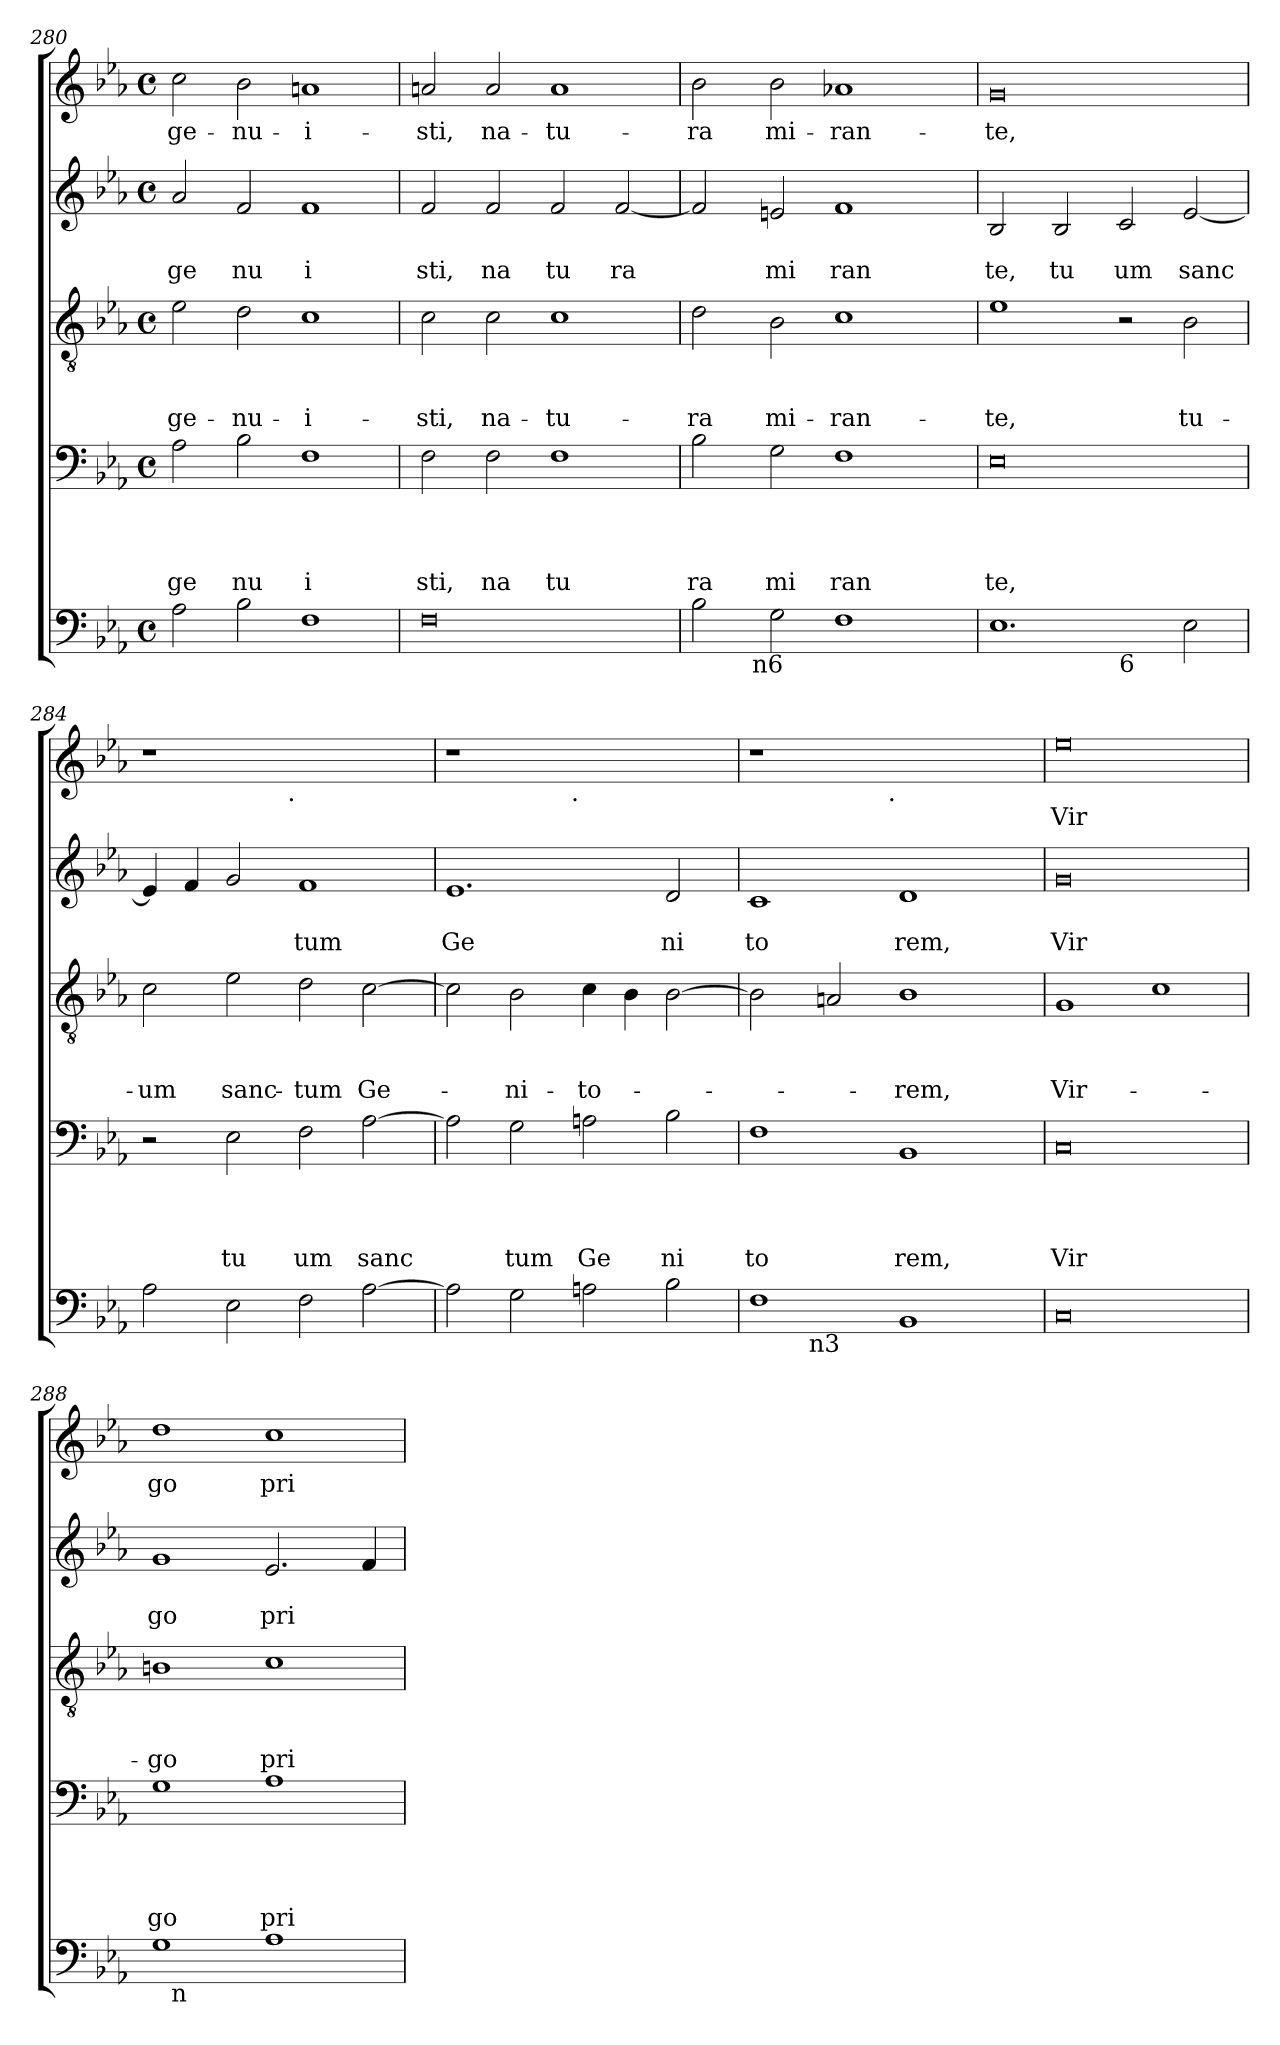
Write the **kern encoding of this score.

**kern	**kern	**text	**text	**text	**text	**kern	**text	**text	**text	**kern	**text	**text	**kern	**text
*part5	*part4	*part4	*part4	*part4	*part4	*part3	*part3	*part3	*part3	*part2	*part2	*part2	*part1	*part1
*staff5	*staff4	*staff4	*staff4	*staff4	*staff4	*staff3	*staff3	*staff3	*staff3	*staff2	*staff2	*staff2	*staff1	*staff1
*clefF4	*clefF4	*	*	*	*	*clefGv2	*	*	*	*clefG2	*	*	*clefG2	*
*	*ITrd-3c-5	*	*	*	*	*ITrd-3c-5	*	*	*	*ITrd-3c-5	*	*	*ITrd-3c-5	*
*k[b-e-a-]	*k[b-e-a-d-]	*	*	*	*	*k[b-e-a-d-]	*	*	*	*k[b-e-a-d-]	*	*	*k[b-e-a-d-]	*
*E-:	*A-:	*	*	*	*	*A-:	*	*	*	*A-:	*	*	*A-:	*
*M4/4	*M4/4	*	*	*	*	*M4/4	*	*	*	*M4/4	*	*	*M4/4	*
*met(c)	*met(c)	*	*	*	*	*met(c)	*	*	*	*met(c)	*	*	*met(c)	*
=280	=280	=280	=280	=280	=280	=280	=280	=280	=280	=280	=280	=280	=280	=280
!	!	!	!	!	!LO:LY:b	!	!	!	!LO:LY:b	!	!	!LO:LY:b	!	!LO:LY:b
2A-\	2d-\	.	.	.	ge	2a-\	.	.	ge-	2dd-/	.	ge	2ff\	ge-
!	!	!	!	!	!LO:LY:b	!	!	!	!LO:LY:b	!	!	!LO:LY:b	!	!LO:LY:b
2B-\	2e-\	.	.	.	nu	2g\	.	.	-nu-	2b-/	.	nu	2ee-\	-nu-
!	!	!	!	!	!LO:LY:b	!	!	!	!LO:LY:b	!	!	!LO:LY:b	!	!LO:LY:b
1F	1B-	.	.	.	i	1f	.	.	-i-	1b-	.	i	1ddn	-i-
=281	=281	=281	=281	=281	=281	=281	=281	=281	=281	=281	=281	=281	=281	=281
!	!	!	!	!	!LO:LY:b	!	!	!	!LO:LY:b	!	!	!LO:LY:b	!	!LO:LY:b
0F	2B-\	.	.	.	sti,	2f\	.	.	-sti,	2b-/	.	sti,	2ddn/	-sti,
!	!	!	!	!	!LO:LY:b	!	!	!	!LO:LY:b	!	!	!LO:LY:b	!	!LO:LY:b
.	2B-\	.	.	.	na	2f\	.	.	na-	2b-/	.	na	2dd/	na-
!	!	!	!	!	!LO:LY:b	!	!	!	!LO:LY:b	!	!	!LO:LY:b	!	!LO:LY:b
.	1B-	.	.	.	tu	1f	.	.	-tu-	2b-/	.	tu	1dd	-tu-
!	!	!	!	!	!	!	!	!	!	!	!	!LO:LY:b	!	!
.	.	.	.	.	.	.	.	.	.	[<2b-/	.	ra	.	.
=282	=282	=282	=282	=282	=282	=282	=282	=282	=282	=282	=282	=282	=282	=282
!	!	!	!	!	!LO:LY:b	!	!	!	!LO:LY:b	!	!	!	!	!LO:LY:b
*^	*	*	*	*	*	*	*	*	*	*	*	*	*	*
2B-\	4..ryy	2e-\	.	.	.	ra	2g\	.	.	-ra	2b-/]	.	.	2ee-\	-ra
!	!LO:TX:b:t=n6	!	!	!	!	!	!	!	!	!	!	!	!	!	!
.	1ryy	.	.	.	.	.	.	.	.	.	.	.	.	.	.
!	!	!	!	!	!	!LO:LY:b	!	!	!	!LO:LY:b	!	!	!LO:LY:b	!	!LO:LY:b
2G\	.	2c\	.	.	.	mi	2e-\	.	.	mi-	2an/	.	mi	2ee-\	mi-
!	!	!	!	!	!	!LO:LY:b	!	!	!	!LO:LY:b	!	!	!LO:LY:b	!	!LO:LY:b
1F	.	1B-	.	.	.	ran	1f	.	.	-ran-	1b-	.	ran	1dd-X	-ran-
.	2ryy	.	.	.	.	.	.	.	.	.	.	.	.	.	.
.	16ryy	.	.	.	.	.	.	.	.	.	.	.	.	.	.
!!LO:PB:g=z
=283	=283	=283	=283	=283	=283	=283	=283	=283	=283	=283	=283	=283	=283	=283	=283
!	!	!	!	!	!	!LO:LY:b	!	!	!	!LO:LY:b	!	!	!LO:LY:b	!	!LO:LY:b
1.E-	1ryy	0A-	.	.	.	te,	1a-	.	.	-te,	2e-/	.	te,	0cc	-te,
!	!	!	!	!	!	!	!	!	!	!	!	!	!LO:LY:b	!	!
.	.	.	.	.	.	.	.	.	.	.	2e-/	.	tu	.	.
!	!LO:TX:b:t=6	!	!	!	!	!	!	!	!	!	!	!	!	!	!
!	!	!	!	!	!	!	!	!	!	!	!	!	!LO:LY:b	!	!
.	1ryy	.	.	.	.	.	2r	.	.	.	2f/	.	um	.	.
!	!	!	!	!	!	!	!	!	!	!LO:LY:b	!	!	!LO:LY:b	!	!
2E->\	.	.	.	.	.	.	2e-\	.	.	tu-	[<2a-/	.	sanc	.	.
=284	=284	=284	=284	=284	=284	=284	=284	=284	=284	=284	=284	=284	=284	=284	=284
!	!	!	!	!	!	!	!	!	!	!LO:LY:b	!	!	!	!	!
*v	*v	*	*	*	*	*	*	*	*	*	*	*	*	*^	*
2A-\	2r	.	.	.	.	2f\	.	.	-um	4a-/]	.	.	1r	2ryy	.
.	.	.	.	.	.	.	.	.	.	4b-/	.	.	.	.	.
!	!	!	!	!	!LO:LY:b	!	!	!	!LO:LY:b	!	!	!	!	!	!
2E-\	2A-\	.	.	.	tu	2a-\	.	.	sanc-	2cc/	.	.	.	4...ryy	.
!	!	!	!	!	!	!	!	!	!	!	!	!	!	!LO:TX:b:t=.	!
.	.	.	.	.	.	.	.	.	.	.	.	.	.	1ryy	.
!	!	!	!	!	!LO:LY:b	!	!	!	!LO:LY:b	!	!	!LO:LY:b	!	!	!
2F>\	2B-\	.	.	.	um	2g\	.	.	-tum	1b-	.	tum	1ryy	.	.
!	!	!	!	!	!LO:LY:b	!	!	!	!LO:LY:b	!	!	!	!	!	!
[>2A->\	[>2d-\	.	.	.	sanc	[>2f\	.	.	Ge-	.	.	.	.	.	.
.	.	.	.	.	.	.	.	.	.	.	.	.	.	32ryy	.
=285	=285	=285	=285	=285	=285	=285	=285	=285	=285	=285	=285	=285	=285	=285	=285
!	!	!	!	!	!	!	!	!	!	!	!	!LO:LY:b	!	!	!
2A->\]	2d-\]	.	.	.	.	2f\]	.	.	.	1.a-	.	Ge	1r	2ryy	.
!	!	!	!	!	!LO:LY:b	!	!	!	!LO:LY:b	!	!	!	!	!	!
2G>\	2c\	.	.	.	tum	2e-\	.	.	-ni-	.	.	.	.	4...ryy	.
!	!	!	!	!	!	!	!	!	!	!	!	!	!	!LO:TX:b:t=.	!
.	.	.	.	.	.	.	.	.	.	.	.	.	.	1ryy	.
!	!	!	!	!	!LO:LY:b	!	!	!	!LO:LY:b	!	!	!	!	!	!
2An\	2dn\	.	.	.	Ge	4f\	.	.	-to-	.	.	.	1ryy	.	.
.	.	.	.	.	.	4e-\	.	.	.	.	.	.	.	.	.
!	!	!	!	!	!LO:LY:b	!	!	!	!	!	!	!LO:LY:b	!	!	!
2B-\	2e-\	.	.	.	ni	[>2e-\	.	.	.	2g/	.	ni	.	.	.
.	.	.	.	.	.	.	.	.	.	.	.	.	.	32ryy	.
=286	=286	=286	=286	=286	=286	=286	=286	=286	=286	=286	=286	=286	=286	=286	=286
!	!	!	!	!	!LO:LY:b	!	!	!	!	!	!	!LO:LY:b	!	!	!
*^	*	*	*	*	*	*	*	*	*	*	*	*	*	*	*
1F>	4..ryy	1B-	.	.	.	to	2e-\]	.	.	.	1f	.	to	1r	2ryy	.
!	!LO:TX:b:t=n3	!	!	!	!	!	!	!	!	!	!	!	!	!	!	!
.	1ryy	.	.	.	.	.	.	.	.	.	.	.	.	.	.	.
.	.	.	.	.	.	.	2dn/	.	.	.	.	.	.	.	4...ryy	.
!	!	!	!	!	!	!	!	!	!	!	!	!	!	!	!LO:TX:b:t=.	!
.	.	.	.	.	.	.	.	.	.	.	.	.	.	.	1ryy	.
!	!	!	!	!	!	!LO:LY:b	!	!	!	!LO:LY:b	!	!	!LO:LY:b	!	!	!
1BB-	.	1E-	.	.	.	rem,	1e-	.	.	-rem,	1g	.	rem,	1ryy	.	.
.	2ryy	.	.	.	.	.	.	.	.	.	.	.	.	.	.	.
.	16ryy	.	.	.	.	.	.	.	.	.	.	.	.	.	.	.
.	.	.	.	.	.	.	.	.	.	.	.	.	.	.	32ryy	.
=287	=287	=287	=287	=287	=287	=287	=287	=287	=287	=287	=287	=287	=287	=287	=287	=287
!	!	!	!	!	!	!LO:LY:b	!	!	!	!LO:LY:b	!	!	!LO:LY:b	!	!	!LO:LY:b
*v	*v	*	*	*	*	*	*	*	*	*	*	*	*	*v	*v	*
0C	0F	.	.	.	Vir	1c	.	.	Vir-	0cc	.	Vir	0aa-	Vir
.	.	.	.	.	.	1f	.	.	.	.	.	.	.	.
=288	=288	=288	=288	=288	=288	=288	=288	=288	=288	=288	=288	=288	=288	=288
!	!	!	!	!	!LO:LY:b	!	!	!	!LO:LY:b	!	!	!LO:LY:b	!	!LO:LY:b
*^	*	*	*	*	*	*	*	*	*	*	*	*	*	*
1G	16ryy	1c	.	.	.	go	1en	.	.	-go	1cc	.	go	1gg	go
!	!LO:TX:b:t=n	!	!	!	!	!	!	!	!	!	!	!	!	!	!
.	1ryy	.	.	.	.	.	.	.	.	.	.	.	.	.	.
!	!	!	!	!	!	!LO:LY:b	!	!	!	!LO:LY:b	!	!	!LO:LY:b	!	!LO:LY:b
1A-	.	1d-	.	.	.	pri	1f	.	.	pri-	2.a-/	.	pri	1ff	pri
.	2...ryy	.	.	.	.	.	.	.	.	.	.	.	.	.	.
.	.	.	.	.	.	.	.	.	.	.	4b-/	.	.	.	.
*v	*v	*	*	*	*	*	*	*	*	*	*	*	*	*	*
=	=	=	=	=	=	=	=	=	=	=	=	=	=	=
*-	*-	*-	*-	*-	*-	*-	*-	*-	*-	*-	*-	*-	*-	*-
